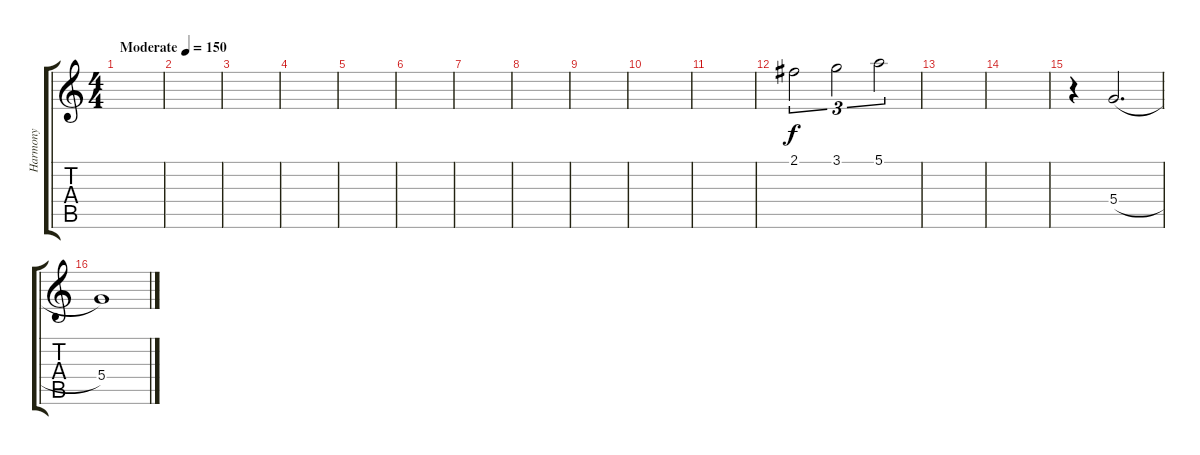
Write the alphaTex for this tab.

\track ("Harmony" "Harmony") {instrument electricguitarjazz}
\staff {score tabs}
\tuning (E4 B3 G3 D3 A2 D2) {hide}
\ts (4 4)
\tempo (150 "Moderate")
\clef g2
\ks c
|
|
|
|
|
|
|
|
|
|
|
2.1.2{tu (3 2)} 3.1.2{tu (3 2)} 5.1.2{tu (3 2)} |
|
|
r.4 5.4{h}.2{d} |
5.4.1
